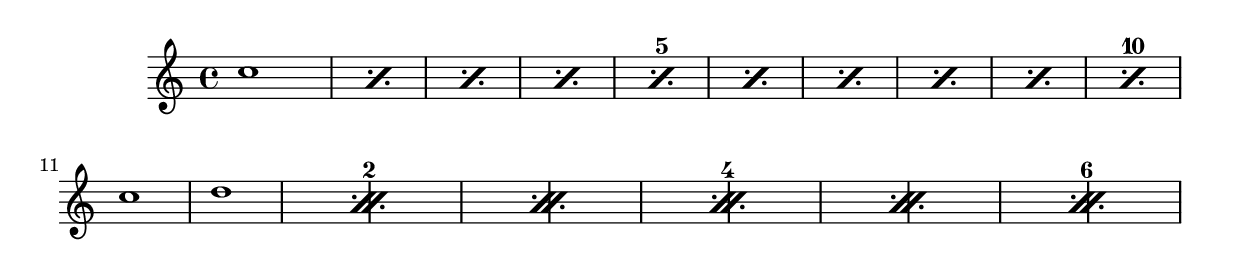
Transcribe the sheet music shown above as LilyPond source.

%% Do not edit this file; it is automatically
%% generated from LSR http://lsr.dsi.unimi.it
%% This file is in the public domain.
\version "2.13.10"

\header {
  lsrtags = "repeats, tweaks-and-overrides"

%% Translation of GIT committish: 45fc8488655f9ea122d1ec6e3328892618bd6971
  texidoces = "
Se pueden mostrar los contadores de las repeticiones del tipo
porcentaje a intervalos regulares mediante el establecimiento de
la propiedad de contexto @code{repeatCountVisibility}.

"
  doctitlees = "Visibilidad del contador de repeticiones de tipo porcentaje"

%% Translation of GIT committish: d96023d8792c8af202c7cb8508010c0d3648899d
  texidocde = "
Prozentwiederholungszähler können in regelmäßigen Intervallen angezeigt
werden, indem man die Eigenschaft @code{repeatCountVisibility} beeinflusst.
"
  doctitlede = "Sichtbarkeit von Prozent-Wiederholungen"
%% Translation of GIT committish: e98b2d804c2a136edfa28adc894bb584f676c884
  texidocfr = "
Le numéro de mesure répétée sera imprimé à intervalle régulier si vous
déterminez la propriété de contexte @code{repeatCountVisibility}.

"
  doctitlefr = "Affichage du numéro de répétition en pourcent"


  texidoc = "
Percent repeat counters can be shown at regular intervals by setting
the context property @code{repeatCountVisibility}.

"
  doctitle = "Percent repeat count visibility"
} % begin verbatim

\relative c'' {
  \set countPercentRepeats = ##t
  \set repeatCountVisibility = #(every-nth-repeat-count-visible 5)
  \repeat percent 10 { c1 } \break
  \set repeatCountVisibility = #(every-nth-repeat-count-visible 2)
  \repeat percent 6 { c1 d1 }
}
